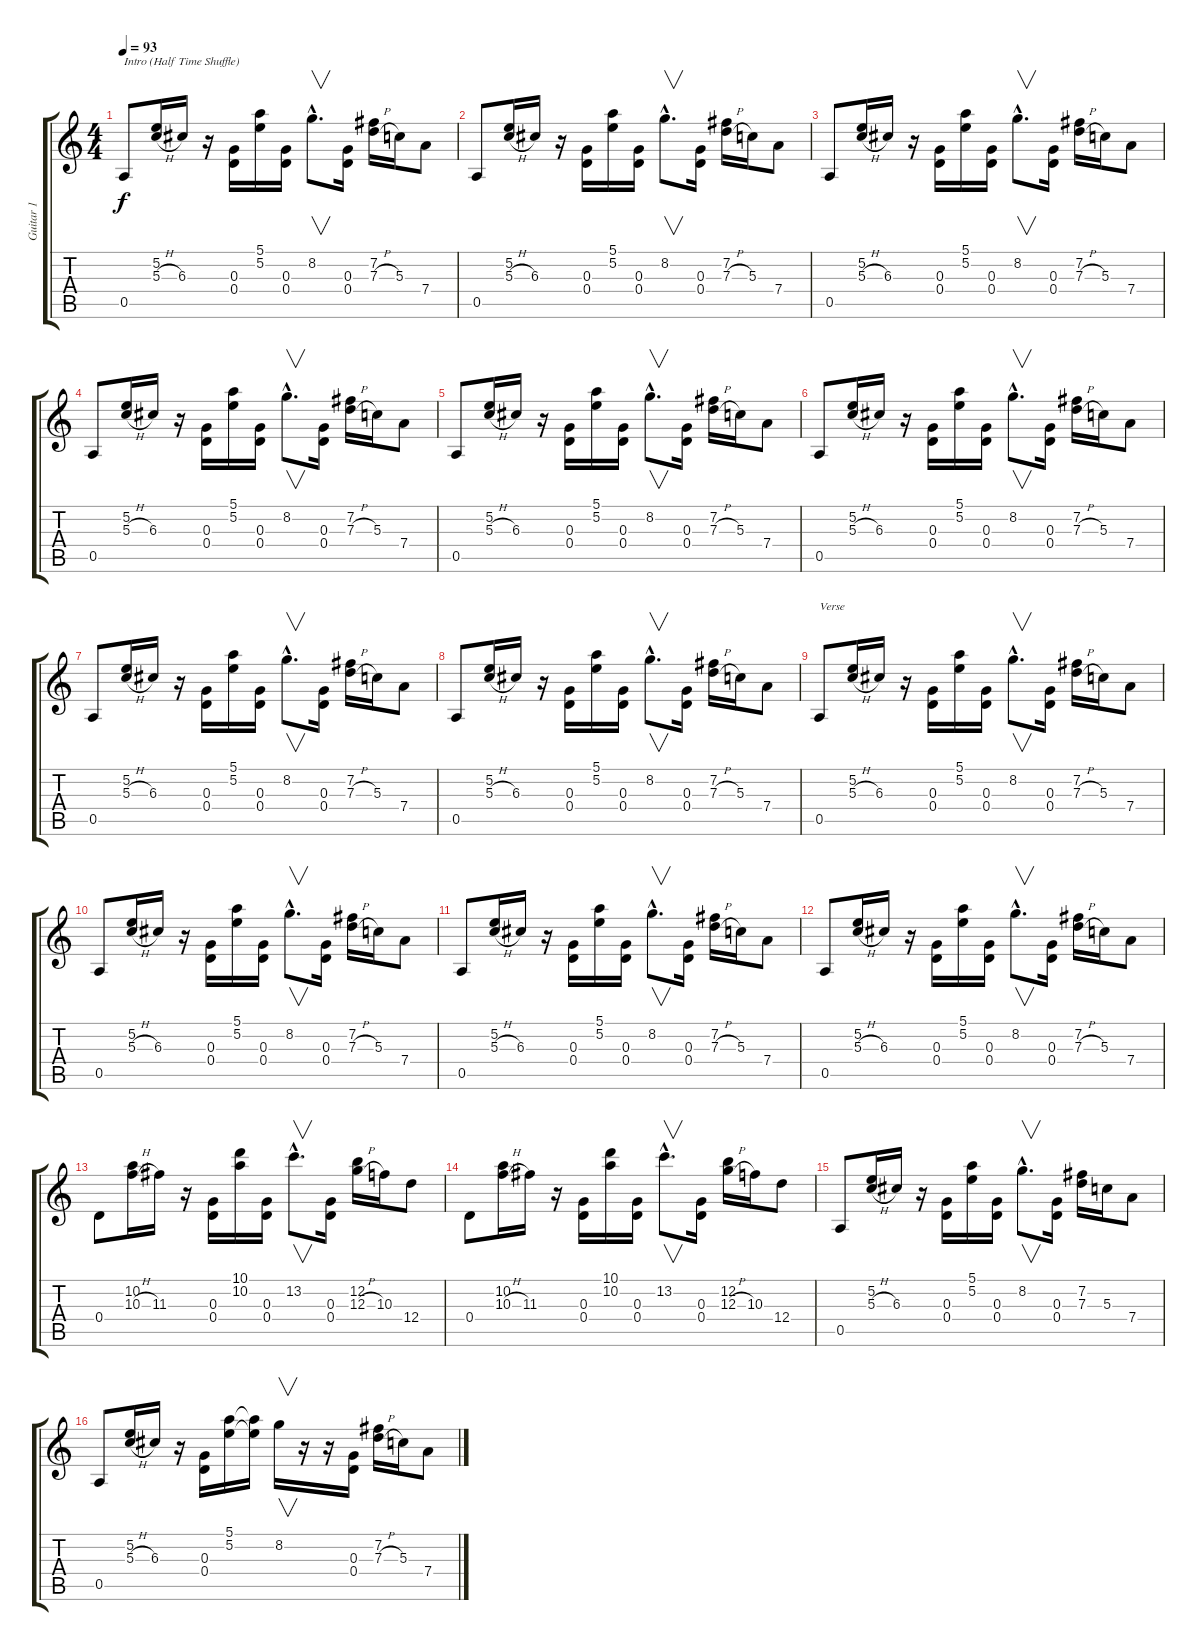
\track ("Guitar 1" "Guitar 1") {instrument overdrivenguitar}
\staff {score tabs}
\tuning (E4 B3 G3 D3 A2 E2) {hide}
\ts (4 4)
\tempo 93
\clef g2
\ks c
0.5.8{txt "Intro (Half Time Shuffle)" dy f instrument overdrivenguitar} (5.2 5.3{h}).16 6.3.16 r.16 (0.3 0.4).16 (5.1 5.2).16 (0.3 0.4).16 8.2{hac}.8{v d} (0.3 0.4).16 (7.2 7.3{h}).16 5.3.16 7.4.8 |
0.5.8 (5.2 5.3{h}).16 6.3.16 r.16 (0.3 0.4).16 (5.1 5.2).16 (0.3 0.4).16 8.2{hac}.8{v d} (0.3 0.4).16 (7.2 7.3{h}).16 5.3.16 7.4.8 |
0.5.8 (5.2 5.3{h}).16 6.3.16 r.16 (0.3 0.4).16 (5.1 5.2).16 (0.3 0.4).16 8.2{hac}.8{v d} (0.3 0.4).16 (7.2 7.3{h}).16 5.3.16 7.4.8 |
0.5.8 (5.2 5.3{h}).16 6.3.16 r.16 (0.3 0.4).16 (5.1 5.2).16 (0.3 0.4).16 8.2{hac}.8{v d} (0.3 0.4).16 (7.2 7.3{h}).16 5.3.16 7.4.8 |
0.5.8 (5.2 5.3{h}).16 6.3.16 r.16 (0.3 0.4).16 (5.1 5.2).16 (0.3 0.4).16 8.2{hac}.8{v d} (0.3 0.4).16 (7.2 7.3{h}).16 5.3.16 7.4.8 |
0.5.8 (5.2 5.3{h}).16 6.3.16 r.16 (0.3 0.4).16 (5.1 5.2).16 (0.3 0.4).16 8.2{hac}.8{v d} (0.3 0.4).16 (7.2 7.3{h}).16 5.3.16 7.4.8 |
0.5.8 (5.2 5.3{h}).16 6.3.16 r.16 (0.3 0.4).16 (5.1 5.2).16 (0.3 0.4).16 8.2{hac}.8{v d} (0.3 0.4).16 (7.2 7.3{h}).16 5.3.16 7.4.8 |
0.5.8 (5.2 5.3{h}).16 6.3.16 r.16 (0.3 0.4).16 (5.1 5.2).16 (0.3 0.4).16 8.2{hac}.8{v d} (0.3 0.4).16 (7.2 7.3{h}).16 5.3.16 7.4.8 |
0.5.8{txt "Verse"} (5.2 5.3{h}).16 6.3.16 r.16 (0.3 0.4).16 (5.1 5.2).16 (0.3 0.4).16 8.2{hac}.8{v d} (0.3 0.4).16 (7.2 7.3{h}).16 5.3.16 7.4.8 |
0.5.8 (5.2 5.3{h}).16 6.3.16 r.16 (0.3 0.4).16 (5.1 5.2).16 (0.3 0.4).16 8.2{hac}.8{v d} (0.3 0.4).16 (7.2 7.3{h}).16 5.3.16 7.4.8 |
0.5.8 (5.2 5.3{h}).16 6.3.16 r.16 (0.3 0.4).16 (5.1 5.2).16 (0.3 0.4).16 8.2{hac}.8{v d} (0.3 0.4).16 (7.2 7.3{h}).16 5.3.16 7.4.8 |
0.5.8 (5.2 5.3{h}).16 6.3.16 r.16 (0.3 0.4).16 (5.1 5.2).16 (0.3 0.4).16 8.2{hac}.8{v d} (0.3 0.4).16 (7.2 7.3{h}).16 5.3.16 7.4.8 |
0.4.8 (10.2 10.3{h}).16 11.3.16 r.16 (0.3 0.4).16 (10.1 10.2).16 (0.3 0.4).16 13.2{hac}.8{v d} (0.3 0.4).16 (12.2 12.3{h}).16 10.3.16 12.4.8 |
0.4.8 (10.2 10.3{h}).16 11.3.16 r.16 (0.3 0.4).16 (10.1 10.2).16 (0.3 0.4).16 13.2{hac}.8{v d} (0.3 0.4).16 (12.2 12.3{h}).16 10.3.16 12.4.8 |
0.5.8 (5.2 5.3{h}).16 6.3.16 r.16 (0.3 0.4).16 (5.1 5.2).16 (0.3 0.4).16 8.2{hac}.8{v d} (0.3 0.4).16 (7.2 7.3).16 5.3.16 7.4.8 |
0.5.8 (5.2 5.3{h}).16 6.3.16 r.16 (0.3 0.4).16 (5.1 5.2).16 (5.1{t} 5.2{t}).16 8.2.16{v} r.16 r.16 (0.3 0.4).16 (7.2 7.3{h}).16 5.3.16 7.4.8
